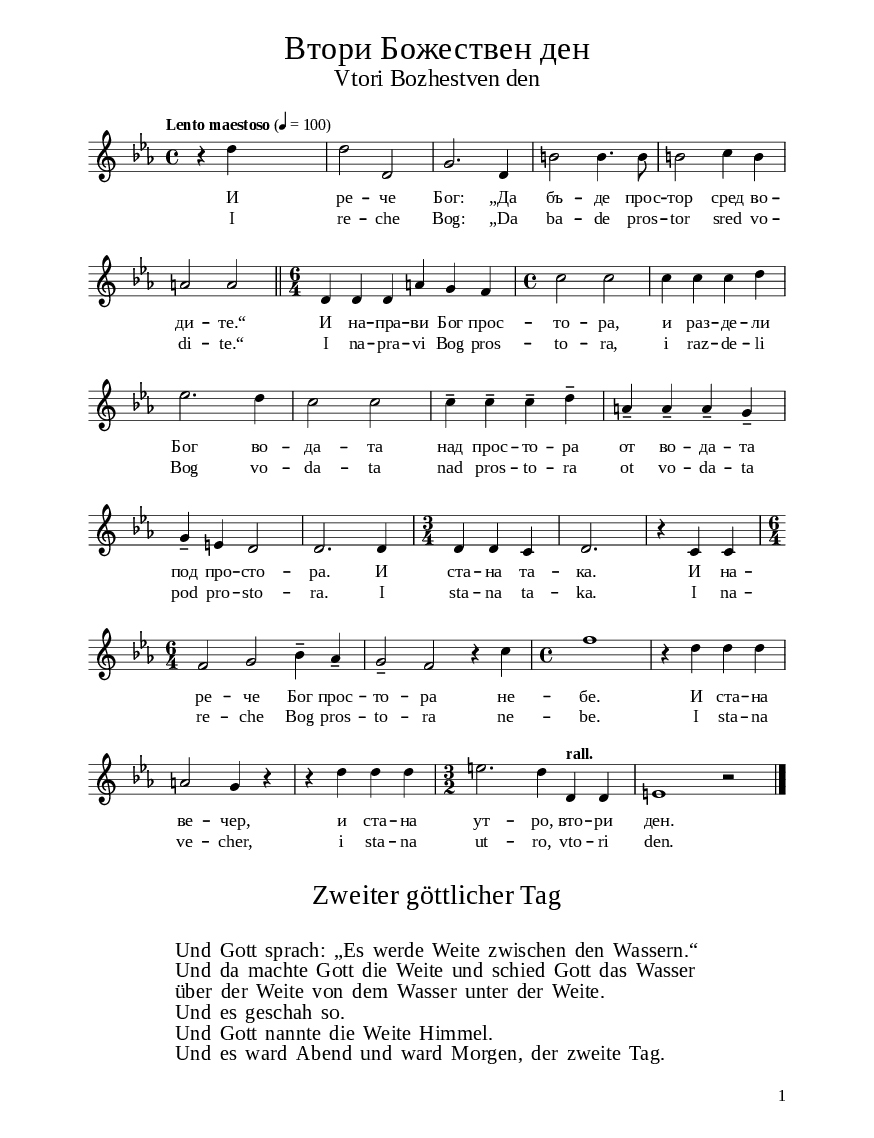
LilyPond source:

\version "2.22.1"

% include paper part and global functions
\include "include/globals.ily"

\bookpart {
  \include "include/bookpart-paper.ily"
  \score {
    \include "include/score-layout.ily"

    \new Voice \absolute {
      \clef treble
      \key c \minor
      \time 4/4
      \tempoFunc "Lento maestoso" 4 "100"
      \autoBeamOff
      r4 d''4 s2| % 2
      d''2 d'2 | % 3
      g'2. d'4 | % 4
      b'2 b'4. b'8 | % 5
      b'2 c''4 b'4 \break | % 6
      a'2 a'2 \bar "||"
      | % 7
      \time 6/4  | % 7
      d'4 d'4 d'4 a'4 g'4
      f'4 | % 8
      \time 4/4  | % 8
      c''2 c''2 | % 9
      c''4 c''4 c''4 d''4 \break|
      es''2. d''4  | % 11
      c''2 c''2 | % 12
      c''4 -- c''4 -- c''4 -- d''4
      -- | % 13
      a'4 -- a'4 -- a'4 -- g'4 -- \break | % 14
      g'4 -- e'4 d'2 | % 15
      d'2. d'4  | % 16
      \time 3/4  | % 16
      d'4 d'4 c'4 | % 17
      d'2. | % 18
      r4 c'4 c'4 | % 19
      \time 6/4  | % 19
      f'2 g'2 bes'4 -- as'4 -- |

      g'2 -- f'2 r4 c''4 | % 21
      \time 4/4  | % 21
      f''1  | % 22
      r4 d''4 d''4 d''4 \break | % 23
      a'2 g'4 r4 | % 24
      r4 d''4 d''4 d''4 | % 25
      \time 3/2  | % 25
      e''2. d''4 d'4 ^\markup{ \bold {rall.} }
      d'4 | % 26
      e'1 r2 \bar "|."
    }

    \addlyrics {
      И
      ре -- че Бог: „Да бъ -- де прос --
      тор сред во -- ди -- те.“ И на --
      пра -- ви Бог прос -- то -- ра, и
      раз -- де -- ли Бог во -- да -- та
      над прос -- то -- ра от во -- да --
      та под про -- сто -- ра. И ста --
      на та -- ка. И на -- ре -- че Бог
      прос -- то -- ра не -- бе. И ста --
      на ве -- чер, и ста -- на ут -- ро,
      вто -- ри ден.}
      \addlyrics {
          I
        re -- che Bog: „Da ba -- de pros --
        tor sred vo -- di -- te.“ I na --
        pra -- vi Bog pros -- to -- ra, i
        raz -- de -- li Bog vo -- da -- ta
        nad pros -- to -- ra ot vo -- da --
        ta pod pro -- sto -- ra. I sta --
        na ta -- ka. I na -- re -- che Bog
        pros -- to -- ra ne -- be. I sta --
        na ve -- cher, i sta -- na ut -- ro,
        vto -- ri den.}

        \header {
          title = \titleFunc "Втори Божествен ден" "Vtori Bozhestven den"
        }

        \midi{}

      } % score


      % include foreign translation(s) of the song
      \version "2.24.0"

\markup \fill-line { \fontsize #deTitleFontSize "Zweiter göttlicher Tag" }
\markup \null
\markup \null
\markup \fontsize #deCoupletFontSize {
  \hspace #7
  \override #`(baseline-skip . ,deCoupletBaselineSkip)

  \column {


    \line { " " }

  \line { " "Und Gott sprach: „Es werde Weite zwischen den Wassern.“ }
  \line { " " Und da machte Gott die Weite und schied Gott das Wasser}
  \line { " "über der Weite von dem Wasser unter der Weite.}
  \line { " "Und es geschah so.}
  \line { " "Und Gott nannte die Weite Himmel.  }
  \line { " "Und es ward Abend und ward Morgen, der zweite Tag.}

  }
}


    } % bookpart

    % Più mosso
    %
